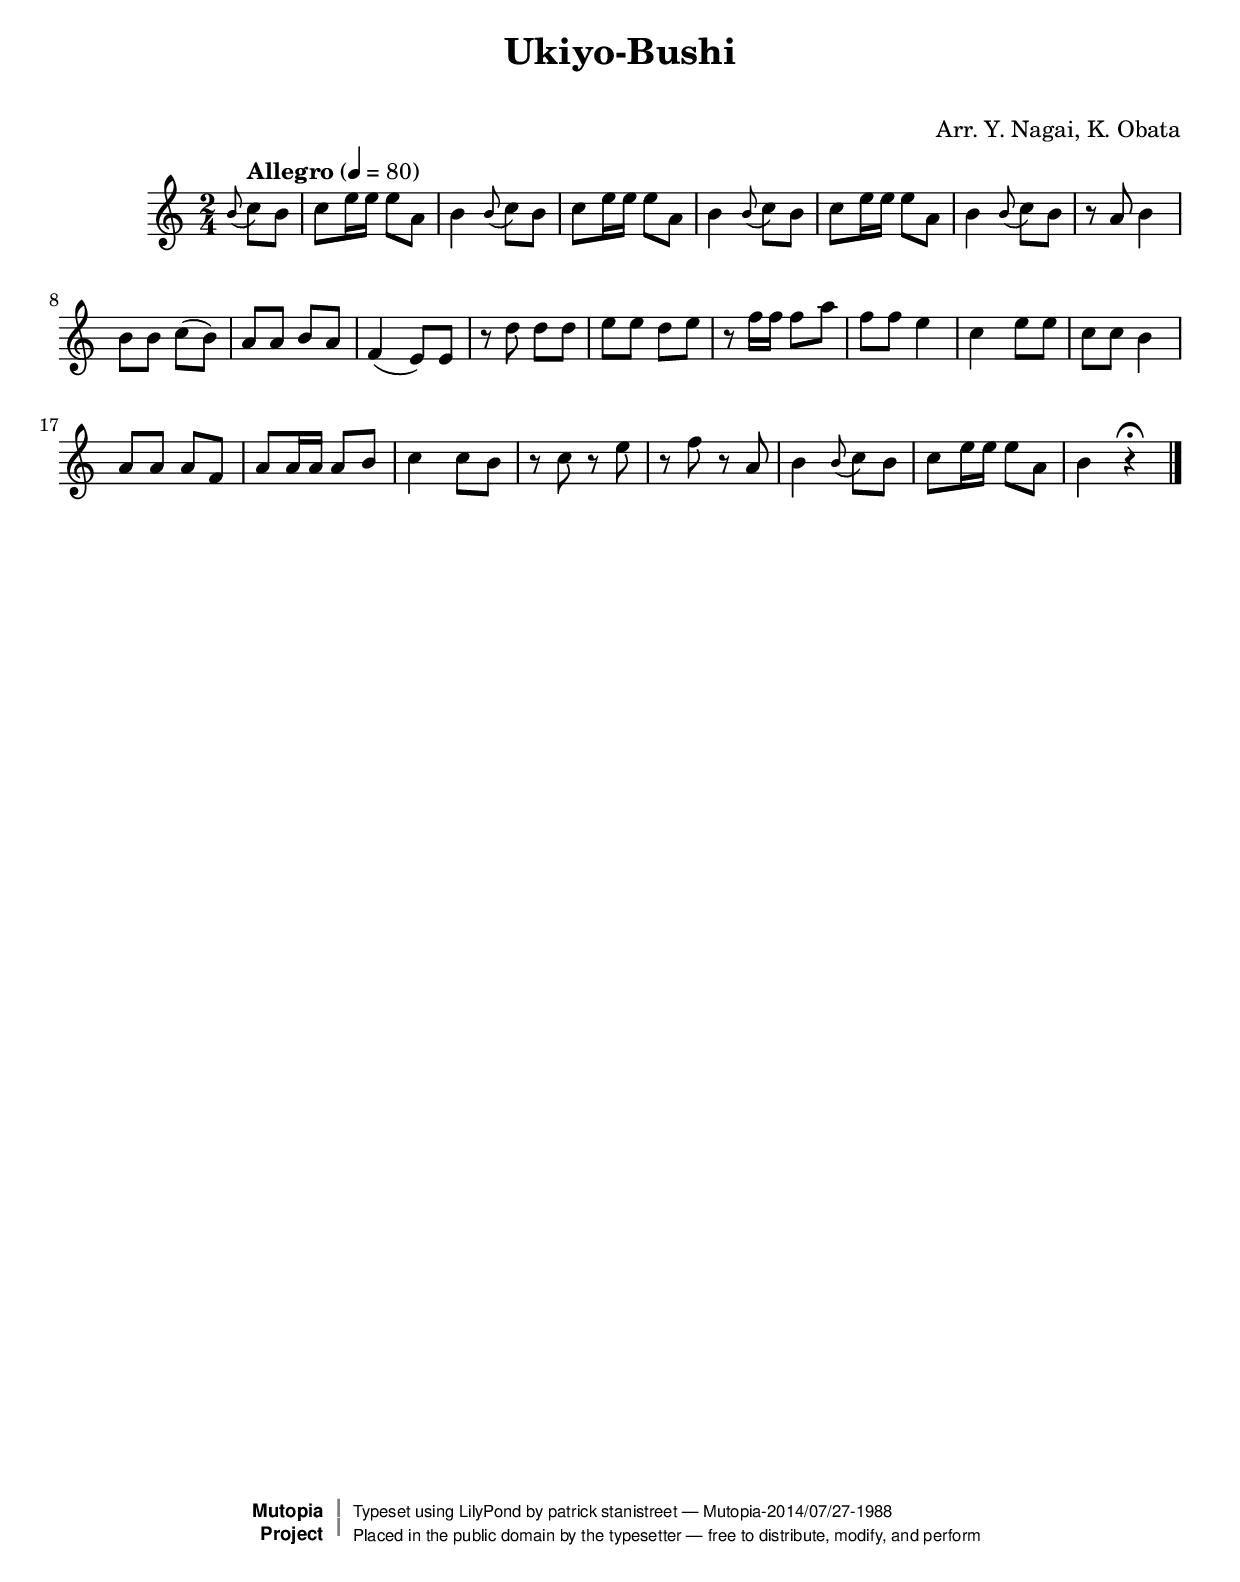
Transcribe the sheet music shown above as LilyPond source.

\version "2.19.7"

tsfooter = \markup {
\column {
  \line {"Arranged by:  Nagai, Iwai and Obata, Kenhachiro"}
  \line {"Source:  Seiyo gakufu Nihon zokkyokushu,  pub. Miki Shoten, Osaka, 1895."}
  \line {"English title:  \"A Collection of Japanese Popular Music.\""}
  \line {"Copyright Public Domain  Typeset by Tom Potter 2007"}
  \line {"http://www.daisyfield.com/music/"}
}
}

\paper {
  top-margin = 2 \cm
  bottom-margin = 2 \cm
%  oddFooterMarkup = \tsfooter
}


\header {
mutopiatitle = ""    %  if not set taken from title field
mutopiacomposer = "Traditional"
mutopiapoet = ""    %
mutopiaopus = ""    %
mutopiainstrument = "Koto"
date = ""    %  optional - date piece composed
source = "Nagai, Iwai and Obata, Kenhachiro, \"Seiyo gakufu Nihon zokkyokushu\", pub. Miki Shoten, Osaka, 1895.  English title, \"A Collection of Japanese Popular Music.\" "
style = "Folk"
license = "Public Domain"
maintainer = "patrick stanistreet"
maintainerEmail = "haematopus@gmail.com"
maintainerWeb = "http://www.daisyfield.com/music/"
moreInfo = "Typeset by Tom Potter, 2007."

title = "Ukiyo-Bushi"
subtitle = "  "      %
composer = "Arr. Y. Nagai, K. Obata"

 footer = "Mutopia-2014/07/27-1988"
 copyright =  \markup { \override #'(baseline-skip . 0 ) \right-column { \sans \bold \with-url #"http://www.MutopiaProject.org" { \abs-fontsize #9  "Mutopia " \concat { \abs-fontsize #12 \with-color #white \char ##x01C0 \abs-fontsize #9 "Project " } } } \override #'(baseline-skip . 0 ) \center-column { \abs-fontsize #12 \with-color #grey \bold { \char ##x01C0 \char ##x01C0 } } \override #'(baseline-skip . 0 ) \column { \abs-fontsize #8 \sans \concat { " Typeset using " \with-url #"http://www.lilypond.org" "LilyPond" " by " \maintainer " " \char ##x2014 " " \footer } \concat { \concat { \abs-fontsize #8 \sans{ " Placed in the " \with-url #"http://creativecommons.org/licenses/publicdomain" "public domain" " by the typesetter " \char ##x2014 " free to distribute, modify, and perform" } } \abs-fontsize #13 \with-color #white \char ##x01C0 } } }
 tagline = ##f
}


kotoOne =  {
%  The grace note at the beginning of this piece causes a midi problem
%  it defaults to piano unless midiInstrument is here
%    \clef "treble" \key c \major \time 2/4 
  \time 2/4
  \clef "treble"
  \set Staff.midiInstrument = "koto"
\grace b'8 ( \partial 4  c''8 )  [ b'8 ] | 
%\partial 4 \grace { b'8 ( \f } c''8 -\markup{ \bold {Allegro} } [ b'8 ] | 
% 1
    c''8 [ e''16 e''16 ] e''8 [ a'8 ] | 
% 2
    b'4 \grace b'8 (  c''8 ) [ b'8 ] | 
%    b'4 \grace { b'8 ( } c''8 [ b'8 ] | 
% 3
    c''8 [ e''16 e''16 ] e''8 [ a'8 ] | 
% 4
    b'4 \grace b'8 (  c''8 ) [ b'8 ] | 
%    b'4 \grace { b'8 ( } c''8 [ b'8 ] | 
% 5
    c''8 [ e''16 e''16 ] e''8 [ a'8 ] | 
% 6
    b'4 \grace b'8 (  c''8 ) [ b'8 ] | 
%    b'4 \grace { b'8 ( } c''8 [ b'8 ] | 
% 7
    r8 a'8 b'4 | 
% 8
    b'8 [ b'8 ] c''8 ( [ b'8 ) ] | 
% 9
    a'8 [ a'8 ] b'8 [ a'8 ] | 
\barNumberCheck #10
    f'4 ( e'8 ) [ e'8 ] | 
% 11
    r8 d''8 d''8 [ d''8 ] | 
% 12
    e''8 [ e''8 ] d''8 [ e''8 ] | 
% 13
    r8 f''16 [ f''16 ] f''8 [ a''8 ] | 
% 14
    f''8 [ f''8 ] e''4 | 
% 15
    c''4 e''8 [ e''8 ] | 
% 16
    c''8 [ c''8 ] b'4 | 
% 17
    a'8 [ a'8 ] a'8 [ f'8 ] | 
% 18
    a'8 [ a'16 a'16 ] a'8 [ b'8 ] | 
% 19
    c''4 c''8 [ b'8 ] | 
\barNumberCheck #20
    r8 c''8 r8 e''8 | 
% 21
    r8 f''8 r8 a'8 | 
% 22
    b'4 \grace b'8 (  c''8 ) [ b'8 ] |
%    b'4 \grace { b'8 ( } c''8 [ b'8 ] |
% 23
    c''8 [ e''16 e''16 ] e''8 [ a'8 ] | 
% 24
    b'4 r4 ^\fermata 
\bar "|."
}


% The score definition
\score  {
\new Staff <<
%    \time 2/4 
%    \clef "treble"
    \key c \major
    \tempo "Allegro" 4 = 80
%    \set Staff.midiInstrument = "koto"
    \kotoOne
>>

\layout { }
\midi  { }
}
